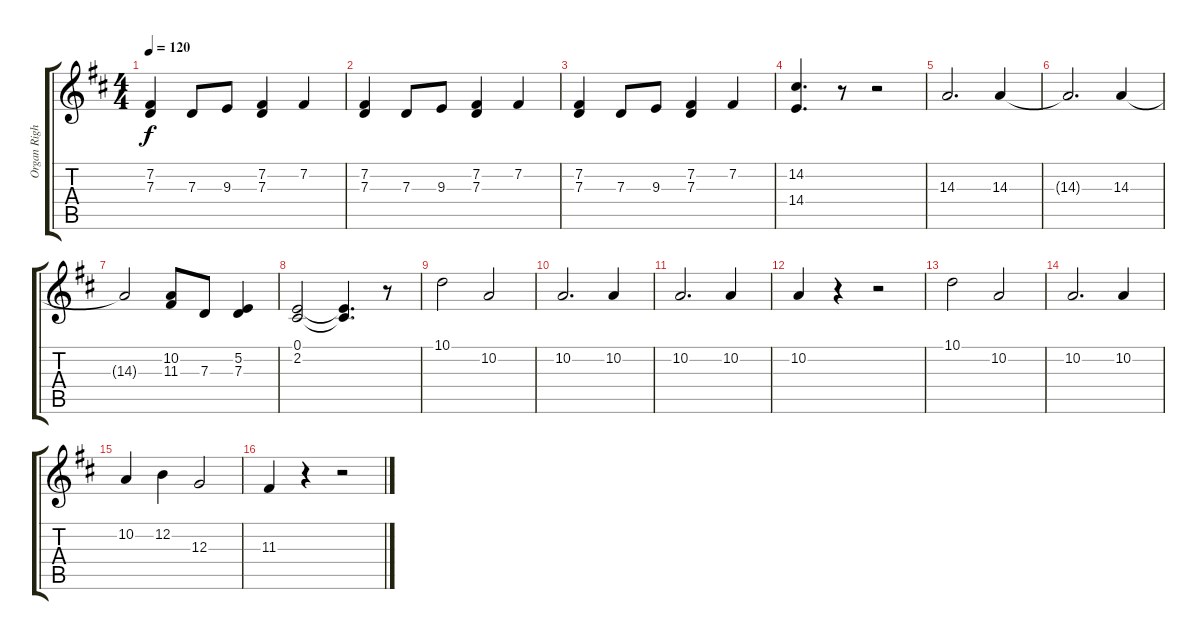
\track ("Organ Right" "Organ Righ") {instrument churchorgan}
\staff {score tabs}
\tuning (E4 B3 G3 D3 A2 E2) {hide}
\ts (4 4)
\tempo 120
\clef g2
\ks d
(7.2 7.3).4{dy f} 7.3.8 9.3.8 (7.2 7.3).4 7.2.4 |
(7.2 7.3).4 7.3.8 9.3.8 (7.2 7.3).4 7.2.4 |
(7.2 7.3).4 7.3.8 9.3.8 (7.2 7.3).4 7.2.4 |
(14.2 14.4).4{d} r.8 r.2 |
14.3.2{d} 14.3.4 |
14.3{t}.2{d} 14.3.4 |
14.3{t}.2 (10.2 11.3).8 7.3.8 (5.2 7.3).4 |
(0.1 2.2).2 (0.1{t} 2.2{t}).4{d} r.8 |
10.1.2 10.2.2 |
10.2.2{d} 10.2.4 |
10.2.2{d} 10.2.4 |
10.2.4 r.4 r.2 |
10.1.2 10.2.2 |
10.2.2{d} 10.2.4 |
10.2.4 12.2.4 12.3.2 |
11.3.4 r.4 r.2
